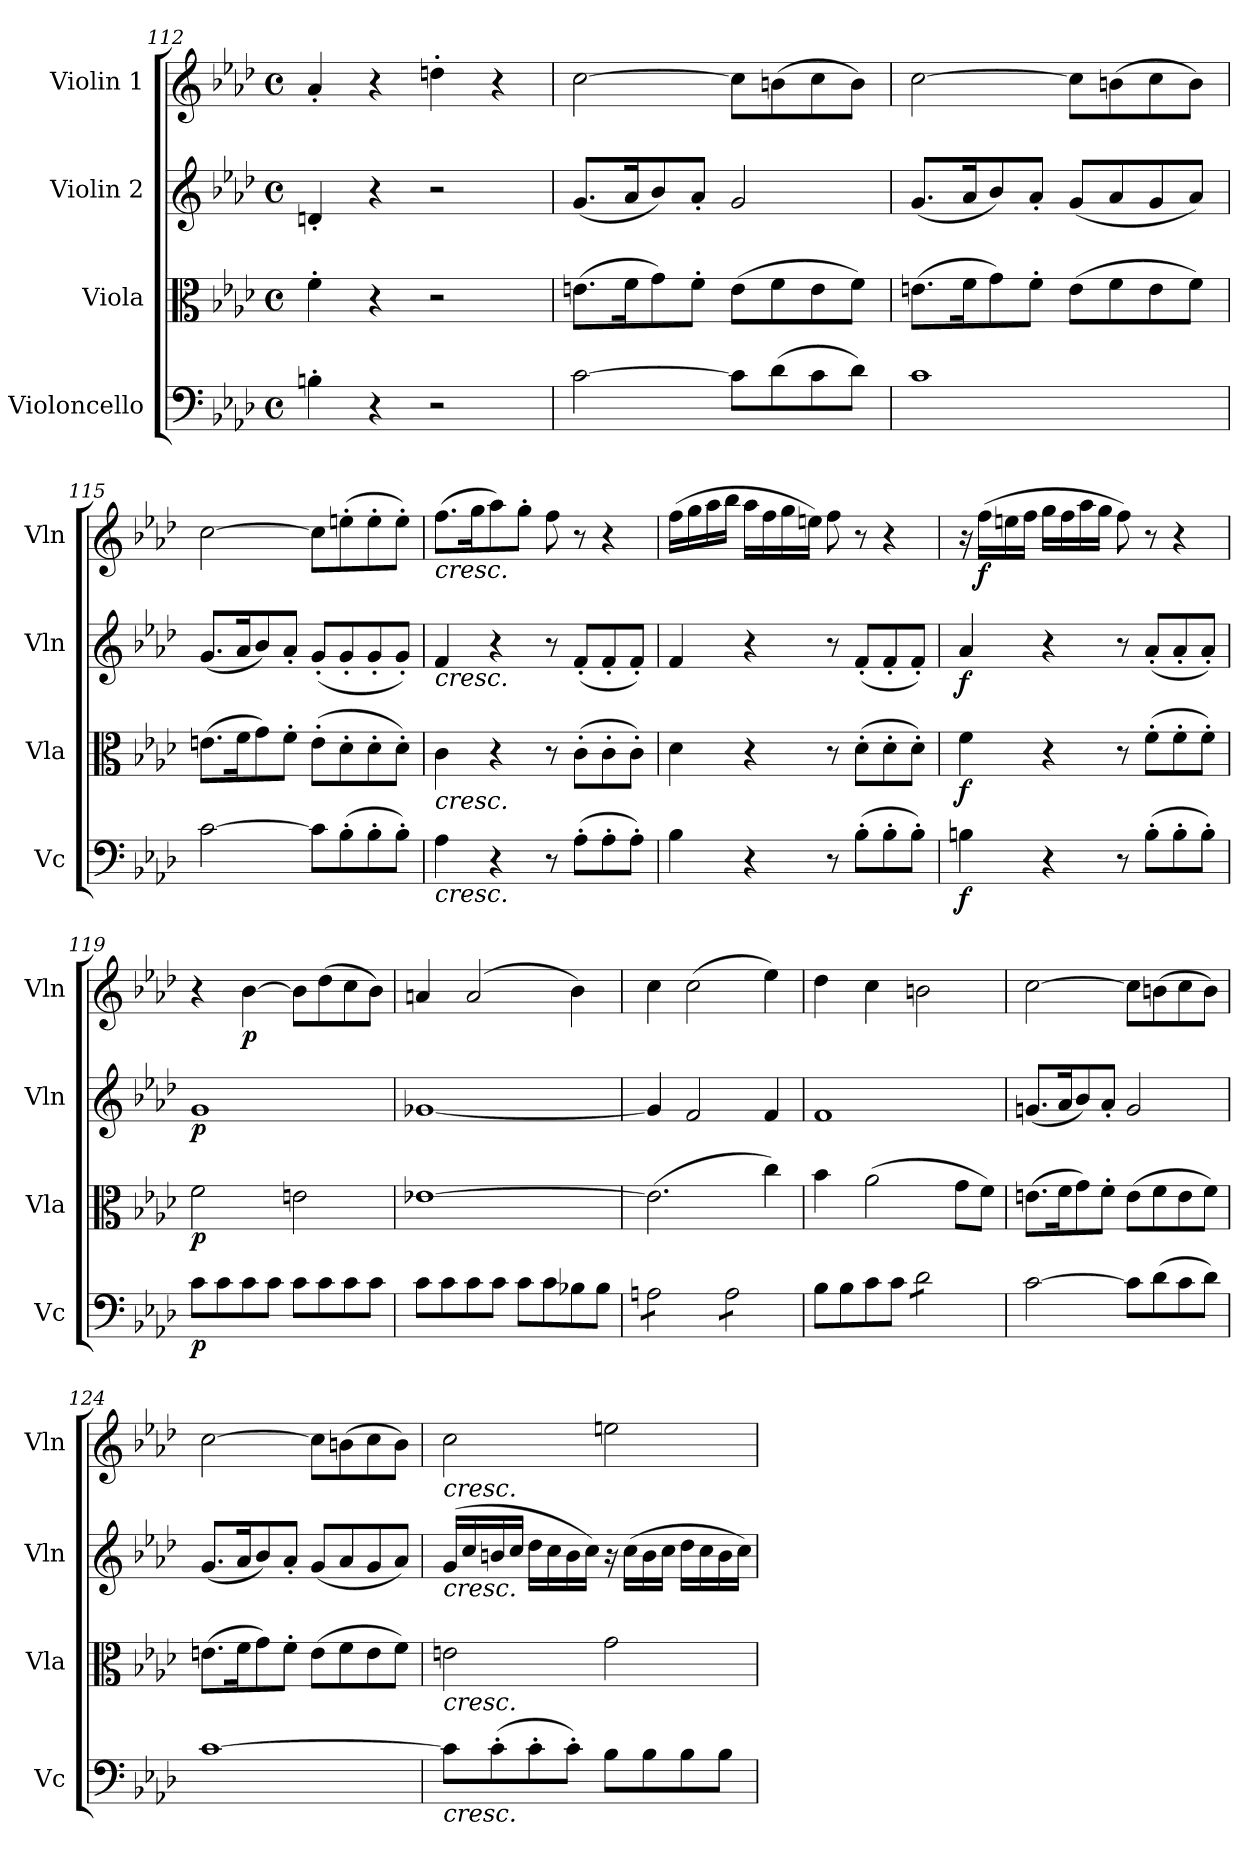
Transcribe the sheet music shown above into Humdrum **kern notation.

**kern	**dynam	**kern	**dynam	**kern	**dynam	**kern	**dynam
*part4	*part4	*part3	*part3	*part2	*part2	*part1	*part1
*staff4	*staff4	*staff3	*staff3	*staff2	*staff2	*staff1	*staff1
*I"Violoncello	*	*I"Viola	*	*I"Violin 2	*	*I"Violin 1	*
*I'Vc	*	*I'Vla	*	*I'Vln	*	*I'Vln	*
*clefF4	*	*clefC3	*	*clefG2	*	*clefG2	*
*k[b-e-a-d-]	*	*k[b-e-a-d-]	*	*k[b-e-a-d-]	*	*k[b-e-a-d-]	*
*M4/4	*	*M4/4	*	*M4/4	*	*M4/4	*
*met(c)	*	*met(c)	*	*met(c)	*	*met(c)	*
=112	=112	=112	=112	=112	=112	=112	=112
4Bn'\	.	4f'\	.	4dn'/	.	4a-'/	.
4r	.	4r	.	4r	.	4r	.
2r	.	2r	.	2r	.	4ddn'\	.
.	.	.	.	.	.	4r	.
=113	=113	=113	=113	=113	=113	=113	=113
[2c\	.	(8.en\L	.	(8.g/L	.	[2cc\	.
.	.	16f\K	.	16a-/K	.	.	.
.	.	8g\)	.	8b-/)	.	.	.
.	.	8f'\J	.	8a-'/J	.	.	.
8c\L]	.	(8e\L	.	2g/	.	8cc\L]	.
(8d-\	.	8f\	.	.	.	(8bn\	.
8c\	.	8e\	.	.	.	8cc\	.
8d-\J)	.	8f\J)	.	.	.	8b\J)	.
!!LO:LB:g=z
=114	=114	=114	=114	=114	=114	=114	=114
1c	.	(8.en\L	.	(8.g/L	.	[2cc\	.
.	.	16f\K	.	16a-/K	.	.	.
.	.	8g\)	.	8b-/)	.	.	.
.	.	8f'\J	.	8a-'/J	.	.	.
.	.	(8e\L	.	(8g/L	.	8cc\L]	.
.	.	8f\	.	8a-/	.	(8bn\	.
.	.	8e\	.	8g/	.	8cc\	.
.	.	8f\J)	.	8a-/J)	.	8b\J)	.
=115	=115	=115	=115	=115	=115	=115	=115
[2c\	.	(8.en\L	.	(8.g/L	.	[2cc\	.
.	.	16f\K	.	16a-/K	.	.	.
.	.	8g\)	.	8b-/)	.	.	.
.	.	8f'\J	.	8a-'/J	.	.	.
8c\L]	.	(8e'\L	.	(8g'/L	.	8cc\L]	.
(8B-'\	.	8d-'\	.	8g'/	.	(8een'\	.
8B-'\	.	8d-'\	.	8g'/	.	8ee'\	.
8B-'\J)	.	8d-'\J)	.	8g'/J)	.	8ee'\J)	.
=116	=116	=116	=116	=116	=116	=116	=116
!	!	!	!	!	!	!LO:TX:b:i:t=cresc.	!
!	!	!	!	!LO:TX:b:i:t=cresc.	!	!	!
!	!	!LO:TX:b:i:t=cresc.	!	!	!	!	!
!LO:TX:b:i:t=cresc.	!	!	!	!	!	!	!
4A-\	.	4c\	.	4f/	.	(8.ff\L	.
.	.	.	.	.	.	16gg\K	.
4r	.	4r	.	4r	.	8aa-\)	.
.	.	.	.	.	.	8gg'\J	.
8r	.	8r	.	8r	.	8ff\	.
(8A-'\L	.	(8c'\L	.	(8f'/L	.	8r	.
8A-'\	.	8c'\	.	8f'/	.	4r	.
8A-'\J)	.	8c'\J)	.	8f'/J)	.	.	.
=117	=117	=117	=117	=117	=117	=117	=117
4B-\	.	4d-\	.	4f/	.	(16ff\LL	.
.	.	.	.	.	.	16gg\	.
.	.	.	.	.	.	16aa-\	.
.	.	.	.	.	.	16bb-\JJ	.
4r	.	4r	.	4r	.	16aa-\LL	.
.	.	.	.	.	.	16ff\	.
.	.	.	.	.	.	16gg\	.
.	.	.	.	.	.	16een\JJ)	.
8r	.	8r	.	8r	.	8ff\	.
(8B-'\L	.	(8d-'\L	.	(8f'/L	.	8r	.
8B-'\	.	8d-'\	.	8f'/	.	4r	.
8B-'\J)	.	8d-'\J)	.	8f'/J)	.	.	.
!!LO:LB:g=z
=118	=118	=118	=118	=118	=118	=118	=118
!	!LO:DY:b	!	!LO:DY:b	!	!LO:DY:b	!	!
4Bn\	f	4f\	f	4a-/	f	16r	.
!	!	!	!	!	!	!	!LO:DY:b
.	.	.	.	.	.	(16ff\LL	f
.	.	.	.	.	.	16een\	.
.	.	.	.	.	.	16ff\JJ	.
4r	.	4r	.	4r	.	16gg\LL	.
.	.	.	.	.	.	16ff\	.
.	.	.	.	.	.	16aa-\	.
.	.	.	.	.	.	16gg\JJ	.
8r	.	8r	.	8r	.	8ff\)	.
(8B'\L	.	(8f'\L	.	(8a-'/L	.	8r	.
8B'\	.	8f'\	.	8a-'/	.	4r	.
8B'\J)	.	8f'\J)	.	8a-'/J)	.	.	.
=119	=119	=119	=119	=119	=119	=119	=119
!	!LO:DY:b	!	!LO:DY:b	!	!LO:DY:b	!	!
8c\L	p	2f\	p	1g	p	4r	.
8c\	.	.	.	.	.	.	.
!	!	!	!	!	!	!	!LO:DY:b
8c\	.	.	.	.	.	[4b-\	p
8c\J	.	.	.	.	.	.	.
8c\L	.	2en\	.	.	.	8b-\L]	.
8c\	.	.	.	.	.	(8dd-\	.
8c\	.	.	.	.	.	8cc\	.
8c\J	.	.	.	.	.	8b-\J)	.
=120	=120	=120	=120	=120	=120	=120	=120
8c\L	.	[1e-X	.	[1g-X	.	4an/	.
8c\	.	.	.	.	.	.	.
8c\	.	.	.	.	.	(2a/	.
8c\J	.	.	.	.	.	.	.
8c\L	.	.	.	.	.	.	.
8c\	.	.	.	.	.	.	.
8B-X\	.	.	.	.	.	4b-\)	.
8B-\J	.	.	.	.	.	.	.
=121	=121	=121	=121	=121	=121	=121	=121
*tremolo	*	*	*	*	*	*	*
8An\L	.	(2.e-\]	.	4g-/]	.	4cc\	.
8An\	.	.	.	.	.	.	.
8An\	.	.	.	2f/	.	(2cc\	.
8An\J	.	.	.	.	.	.	.
8A\L	.	.	.	.	.	.	.
8A\	.	.	.	.	.	.	.
8A\	.	4cc\)	.	4f/	.	4ee-\)	.
8A\J	.	.	.	.	.	.	.
*Xtremolo	*	*	*	*	*	*	*
=122	=122	=122	=122	=122	=122	=122	=122
8B-\L	.	4b-\	.	1f	.	4dd-\	.
8B-\	.	.	.	.	.	.	.
8c\	.	(2a-\	.	.	.	4cc\	.
8c\J	.	.	.	.	.	.	.
*tremolo	*	*	*	*	*	*	*
8d-\L	.	.	.	.	.	2bn\	.
8d-\	.	.	.	.	.	.	.
8d-\	.	8g\L	.	.	.	.	.
8d-\J	.	8f\J)	.	.	.	.	.
*Xtremolo	*	*	*	*	*	*	*
!!LO:LB:g=z
=123	=123	=123	=123	=123	=123	=123	=123
[2c\	.	(8.en\L	.	(8.gn/L	.	[2cc\	.
.	.	16f\K	.	16a-/K	.	.	.
.	.	8g\)	.	8b-/)	.	.	.
.	.	8f'\J	.	8a-'/J	.	.	.
8c\L]	.	(8e\L	.	2g/	.	8cc\L]	.
(8d-\	.	8f\	.	.	.	(8bn\	.
8c\	.	8e\	.	.	.	8cc\	.
8d-\J)	.	8f\J)	.	.	.	8b\J)	.
=124	=124	=124	=124	=124	=124	=124	=124
[1c	.	(8.en\L	.	(8.g/L	.	[2cc\	.
.	.	16f\K	.	16a-/K	.	.	.
.	.	8g\)	.	8b-/)	.	.	.
.	.	8f'\J	.	8a-'/J	.	.	.
.	.	(8e\L	.	(8g/L	.	8cc\L]	.
.	.	8f\	.	8a-/	.	(8bn\	.
.	.	8e\	.	8g/	.	8cc\	.
.	.	8f\J)	.	8a-/J)	.	8b\J)	.
=125	=125	=125	=125	=125	=125	=125	=125
!	!	!	!	!	!	!LO:TX:b:i:t=cresc.	!
!	!	!	!	!LO:TX:b:i:t=cresc.	!	!	!
!	!	!LO:TX:b:i:t=cresc.	!	!	!	!	!
!LO:TX:b:i:t=cresc.	!	!	!	!	!	!	!
8c\L]	.	2en\	.	(16g/LL	.	2cc\	.
.	.	.	.	16cc/	.	.	.
(8c'\	.	.	.	16bn/	.	.	.
.	.	.	.	16cc/JJ	.	.	.
8c'\	.	.	.	16dd-\LL	.	.	.
.	.	.	.	16cc\	.	.	.
8c'\J)	.	.	.	16b\	.	.	.
.	.	.	.	16cc\JJ)	.	.	.
8B-\L	.	2g\	.	16r	.	2een\	.
.	.	.	.	(16cc\LL	.	.	.
8B-\	.	.	.	16b\	.	.	.
.	.	.	.	16cc\JJ	.	.	.
8B-\	.	.	.	16dd-\LL	.	.	.
.	.	.	.	16cc\	.	.	.
8B-\J	.	.	.	16b\	.	.	.
.	.	.	.	16cc\JJ)	.	.	.
=	=	=	=	=	=	=	=
*-	*-	*-	*-	*-	*-	*-	*-
